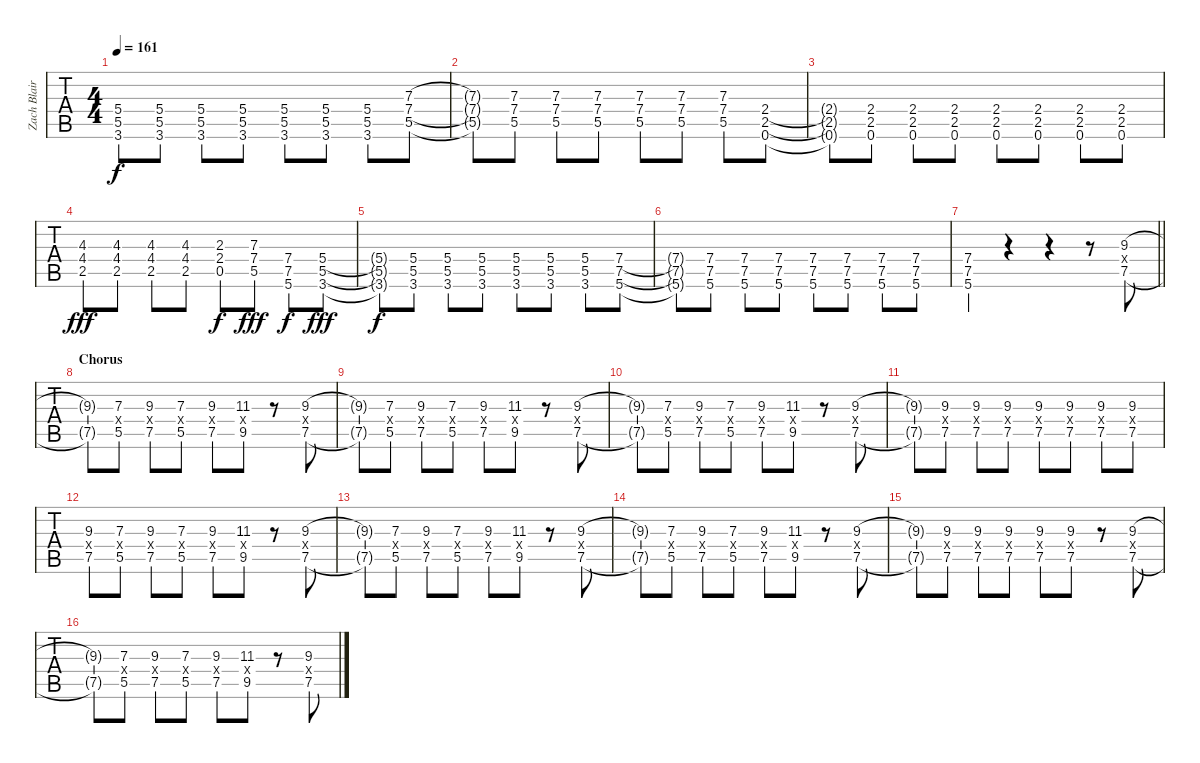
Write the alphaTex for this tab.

\track ("Zach Blair - Guitar Two" "Zach Blair") {instrument distortionguitar}
\staff {tabs}
\tuning (Eb4 Bb3 Gb3 Db3 Ab2 Eb2) {hide}
\ts (4 4)
\tempo 161
\clef g2
\ks db
(5.4{t} 5.5{t} 3.6{t}).8{dy f} (5.4 5.5 3.6).8 (5.4 5.5 3.6).8 (5.4 5.5 3.6).8 (5.4 5.5 3.6).8 (5.4 5.5 3.6).8 (5.4 5.5 3.6).8 (7.3 7.4 5.5).8 |
(7.3{t} 7.4{t} 5.5{t}).8 (7.3 7.4 5.5).8 (7.3 7.4 5.5).8 (7.3 7.4 5.5).8 (7.3 7.4 5.5).8 (7.3 7.4 5.5).8 (7.3 7.4 5.5).8 (2.4 2.5 0.6).8 |
(2.4{t} 2.5{t} 0.6{t}).8 (2.4 2.5 0.6).8 (2.4 2.5 0.6).8 (2.4 2.5 0.6).8 (2.4 2.5 0.6).8 (2.4 2.5 0.6).8 (2.4 2.5 0.6).8 (2.4 2.5 0.6).8 |
(4.3 4.4 2.5).8{dy fff} (4.3 4.4 2.5).8 (4.3 4.4 2.5).8 (4.3 4.4 2.5).8 (2.3 2.4 0.5).8{dy f} (7.3 7.4 5.5).8{dy fff} (7.4 7.5 5.6).8{dy f} (5.4 5.5 3.6).8{dy fff} |
(5.4{t} 5.5{t} 3.6{t}).8{dy f} (5.4 5.5 3.6).8 (5.4 5.5 3.6).8 (5.4 5.5 3.6).8 (5.4 5.5 3.6).8 (5.4 5.5 3.6).8 (5.4 5.5 3.6).8 (7.4 7.5 5.6).8 |
(7.4{t} 7.5{t} 5.6{t}).8 (7.4 7.5 5.6).8 (7.4 7.5 5.6).8 (7.4 7.5 5.6).8 (7.4 7.5 5.6).8 (7.4 7.5 5.6).8 (7.4 7.5 5.6).8 (7.4 7.5 5.6).8 |
\barLineRight lightlight
(7.4 7.5 5.6).4 r.4 r.4 r.8 (9.3 7.4{x} 7.5).8 |
\section ("" "Chorus")
(9.3{t} 7.5{t}).8 (7.3 5.4{x} 5.5).8 (9.3 7.4{x} 7.5).8 (7.3 5.4{x} 5.5).8 (9.3 7.4{x} 7.5).8 (11.3 9.4{x} 9.5).8 r.8 (9.3 7.4{x} 7.5).8 |
(9.3{t} 7.5{t}).8 (7.3 5.4{x} 5.5).8 (9.3 7.4{x} 7.5).8 (7.3 5.4{x} 5.5).8 (9.3 7.4{x} 7.5).8 (11.3 9.4{x} 9.5).8 r.8 (9.3 7.4{x} 7.5).8 |
(9.3{t} 7.5{t}).8 (7.3 5.4{x} 5.5).8 (9.3 7.4{x} 7.5).8 (7.3 5.4{x} 5.5).8 (9.3 7.4{x} 7.5).8 (11.3 9.4{x} 9.5).8 r.8 (9.3 7.4{x} 7.5).8 |
(9.3{t} 7.5{t}).8 (9.3 7.4{x} 7.5).8 (9.3 7.4{x} 7.5).8 (9.3 7.4{x} 7.5).8 (9.3 7.4{x} 7.5).8 (9.3 7.4{x} 7.5).8 (9.3 7.4{x} 7.5).8 (9.3 7.4{x} 7.5).8 |
(9.3 7.4{x} 7.5).8 (7.3 5.4{x} 5.5).8 (9.3 7.4{x} 7.5).8 (7.3 5.4{x} 5.5).8 (9.3 7.4{x} 7.5).8 (11.3 9.4{x} 9.5).8 r.8 (9.3 7.4{x} 7.5).8 |
(9.3{t} 7.5{t}).8 (7.3 5.4{x} 5.5).8 (9.3 7.4{x} 7.5).8 (7.3 5.4{x} 5.5).8 (9.3 7.4{x} 7.5).8 (11.3 9.4{x} 9.5).8 r.8 (9.3 7.4{x} 7.5).8 |
(9.3{t} 7.5{t}).8 (7.3 5.4{x} 5.5).8 (9.3 7.4{x} 7.5).8 (7.3 5.4{x} 5.5).8 (9.3 7.4{x} 7.5).8 (11.3 9.4{x} 9.5).8 r.8 (9.3 7.4{x} 7.5).8 |
(9.3{t} 7.5{t}).8 (9.3 7.4{x} 7.5).8 (9.3 7.4{x} 7.5).8 (9.3 7.4{x} 7.5).8 (9.3 7.4{x} 7.5).8 (9.3 7.4{x} 7.5).8 r.8 (9.3 7.4{x} 7.5).8 |
(9.3{t} 7.5{t}).8 (7.3 5.4{x} 5.5).8 (9.3 7.4{x} 7.5).8 (7.3 5.4{x} 5.5).8 (9.3 7.4{x} 7.5).8 (11.3 9.4{x} 9.5).8 r.8 (9.3 7.4{x} 7.5).8
